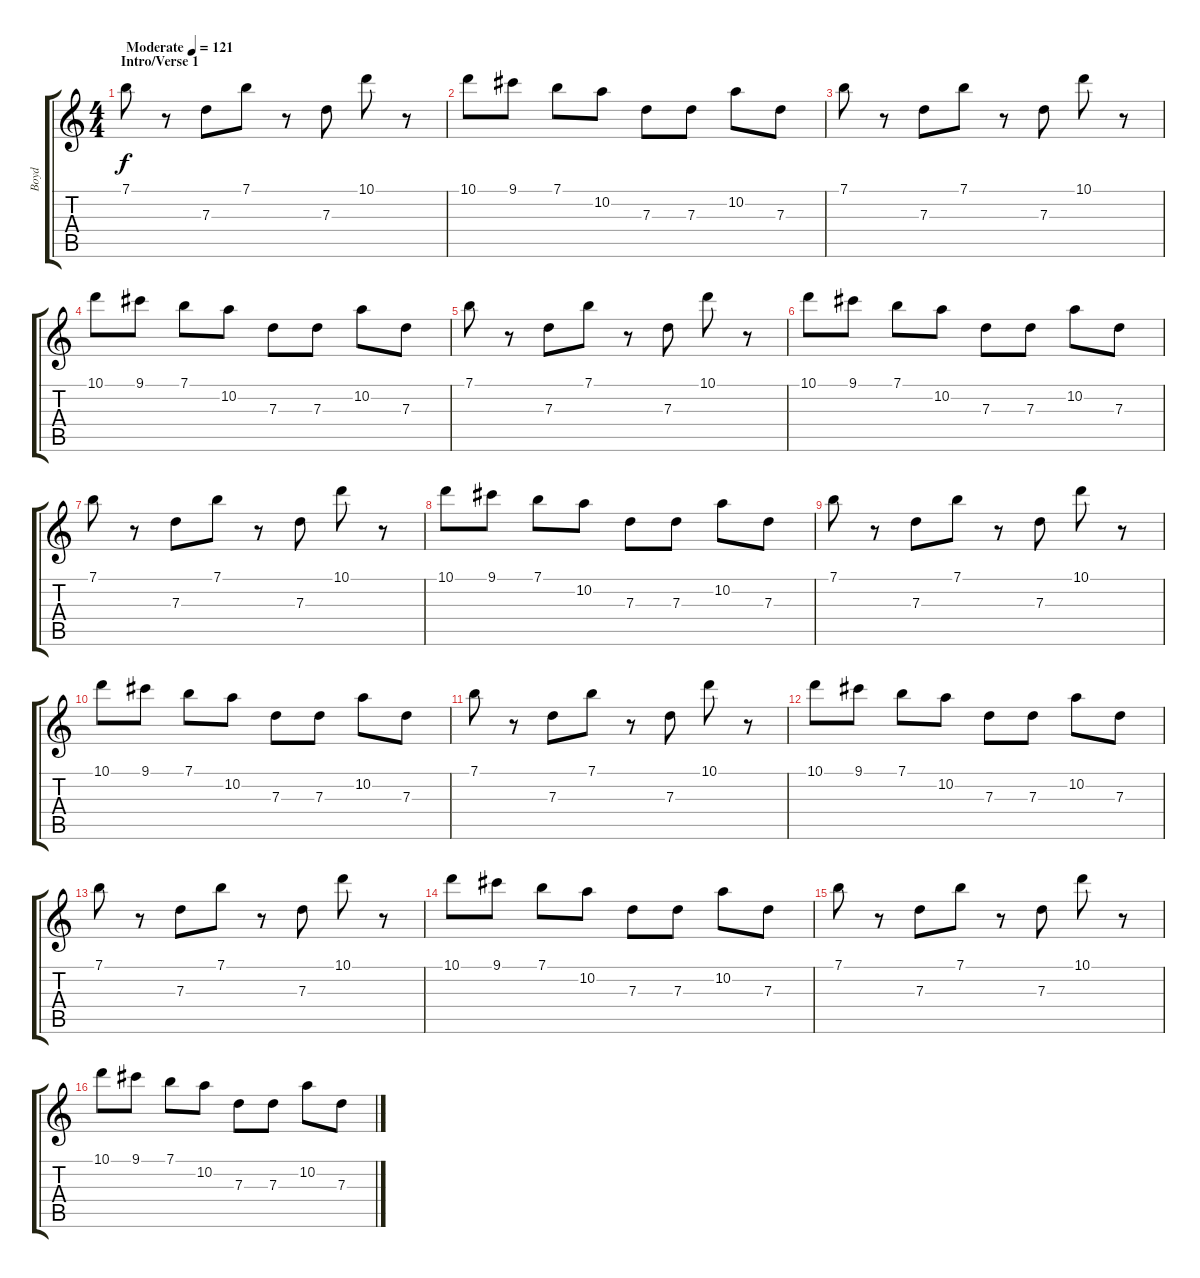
\track ("Boyd" "Boyd") {instrument acousticguitarsteel}
\staff {score tabs}
\tuning (E4 B3 G3 D3 A2 E2) {hide}
\ts (4 4)
\section ("" "Intro/Verse 1")
\tempo (121 "Moderate")
\clef g2
\ks c
7.1.8{dy f instrument acousticguitarsteel} r.8 7.3.8 7.1.8 r.8 7.3.8 10.1.8 r.8 |
10.1.8 9.1.8 7.1.8 10.2.8 7.3.8 7.3.8 10.2.8 7.3.8 |
7.1.8 r.8 7.3.8 7.1.8 r.8 7.3.8 10.1.8 r.8 |
10.1.8 9.1.8 7.1.8 10.2.8 7.3.8 7.3.8 10.2.8 7.3.8 |
7.1.8 r.8 7.3.8 7.1.8 r.8 7.3.8 10.1.8 r.8 |
10.1.8 9.1.8 7.1.8 10.2.8 7.3.8 7.3.8 10.2.8 7.3.8 |
7.1.8 r.8 7.3.8 7.1.8 r.8 7.3.8 10.1.8 r.8 |
10.1.8 9.1.8 7.1.8 10.2.8 7.3.8 7.3.8 10.2.8 7.3.8 |
7.1.8 r.8 7.3.8 7.1.8 r.8 7.3.8 10.1.8 r.8 |
10.1.8 9.1.8 7.1.8 10.2.8 7.3.8 7.3.8 10.2.8 7.3.8 |
7.1.8 r.8 7.3.8 7.1.8 r.8 7.3.8 10.1.8 r.8 |
10.1.8 9.1.8 7.1.8 10.2.8 7.3.8 7.3.8 10.2.8 7.3.8 |
7.1.8 r.8 7.3.8 7.1.8 r.8 7.3.8 10.1.8 r.8 |
10.1.8 9.1.8 7.1.8 10.2.8 7.3.8 7.3.8 10.2.8 7.3.8 |
7.1.8 r.8 7.3.8 7.1.8 r.8 7.3.8 10.1.8 r.8 |
10.1.8 9.1.8 7.1.8 10.2.8 7.3.8 7.3.8 10.2.8 7.3.8
